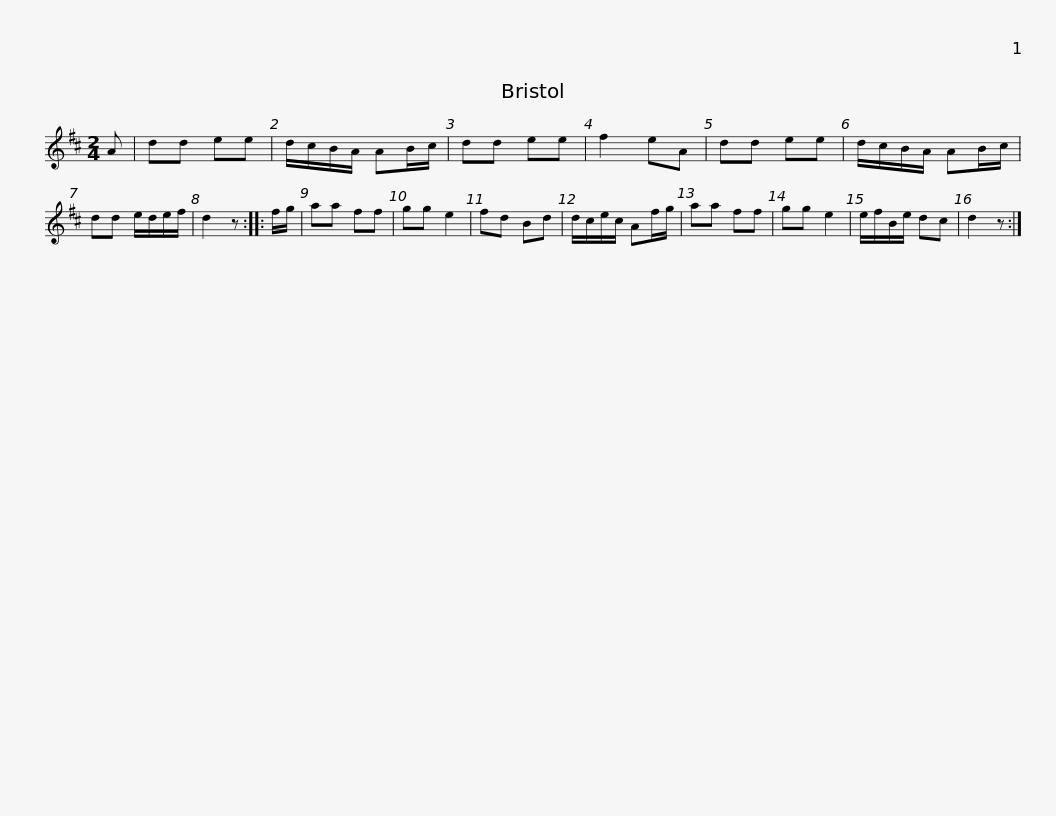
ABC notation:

X:1
L:1/8
M:2/4
I:linebreak $
K:D
V:1 treble
V:1
 A | dd ee | d/c/B/A/ AB/c/ | dd ee | f2 eA | %5
 dd ee | d/c/B/A/ AB/c/ | dd e/d/e/f/ | d2 z :: f/g/ |$ %10
 aa ff | gg e2 | fd Bd | d/c/e/c/ Af/g/ | aa ff | %15
 gg e2 | e/f/B/e/ dc | d2 z :| %18
